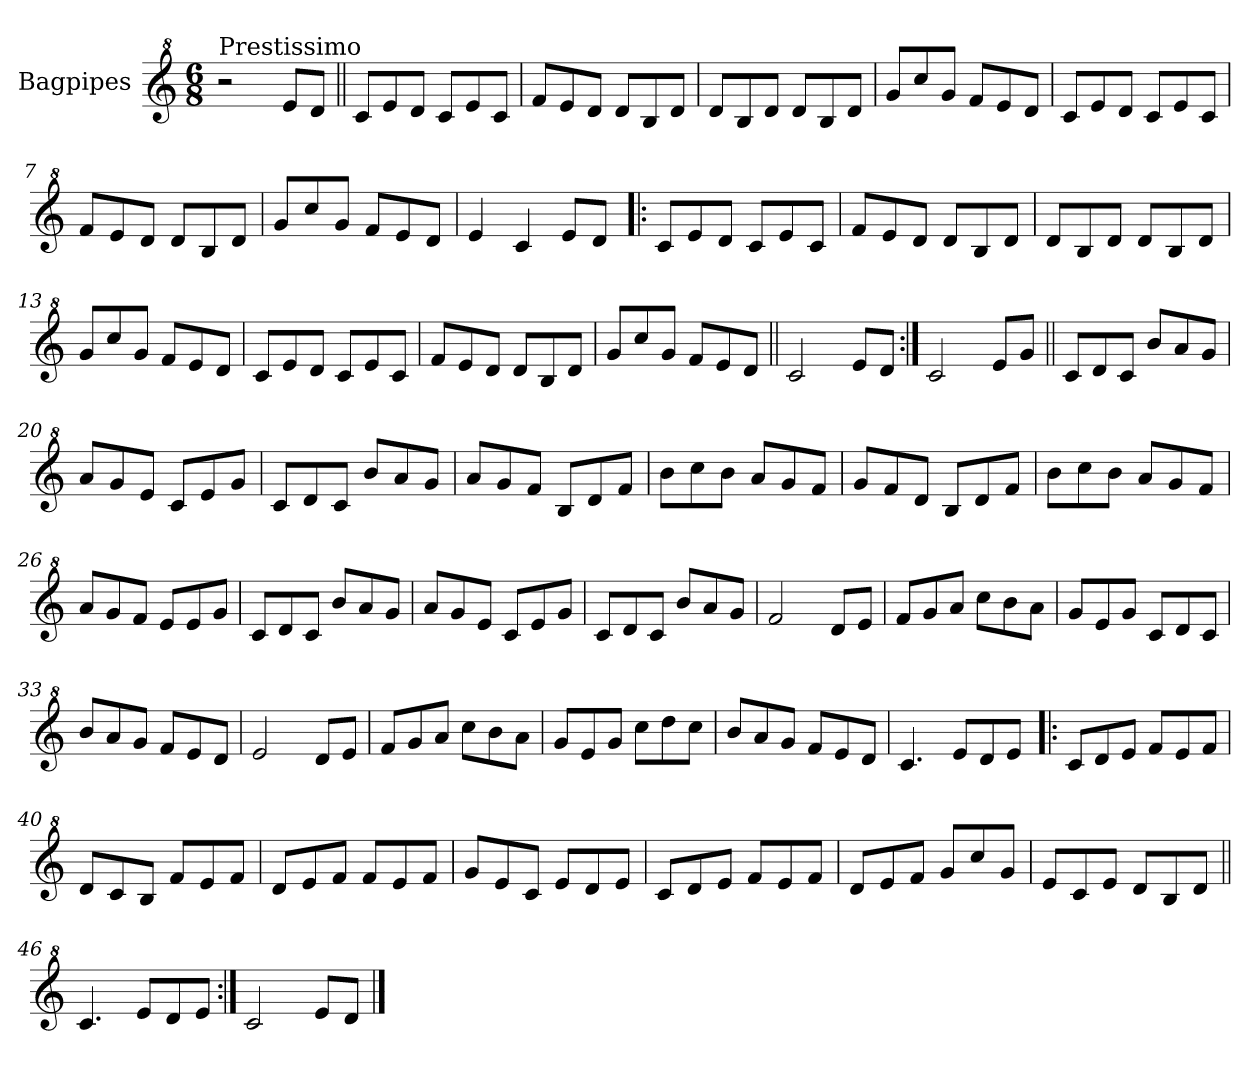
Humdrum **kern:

**kern
*part1
*staff1
*I"Bagpipes
*I'Bag
*clefG^2
*k[]
*C:
*M6/8
=1
!LO:TX:a:t=Prestissimo
2r
8ee/L
8dd/J
=2||
8cc/L
8ee/
8dd/J
8cc/L
8ee/
8cc/J
=3
8ff/L
8ee/
8dd/J
8dd/L
8b/
8dd/J
=4
8dd/L
8b/
8dd/J
8dd/L
8b/
8dd/J
=5
8gg/L
8ccc/
8gg/J
8ff/L
8ee/
8dd/J
=6
8cc/L
8ee/
8dd/J
8cc/L
8ee/
8cc/J
=7
8ff/L
8ee/
8dd/J
8dd/L
8b/
8dd/J
!!LO:LB:g=z
=8
8gg/L
8ccc/
8gg/J
8ff/L
8ee/
8dd/J
=9
4ee/
4cc/
8ee/L
8dd/J
=10!|:
8cc/L
8ee/
8dd/J
8cc/L
8ee/
8cc/J
=11
8ff/L
8ee/
8dd/J
8dd/L
8b/
8dd/J
=12
8dd/L
8b/
8dd/J
8dd/L
8b/
8dd/J
=13
8gg/L
8ccc/
8gg/J
8ff/L
8ee/
8dd/J
=14
8cc/L
8ee/
8dd/J
8cc/L
8ee/
8cc/J
!!LO:LB:g=z
=15
8ff/L
8ee/
8dd/J
8dd/L
8b/
8dd/J
=16
8gg/L
8ccc/
8gg/J
8ff/L
8ee/
8dd/J
=17||
2cc/
8ee/L
8dd/J
=18:|!
2cc/
8ee/L
8gg/J
=19||
8cc/L
8dd/
8cc/J
8bb/L
8aa/
8gg/J
=20
8aa/L
8gg/
8ee/J
8cc/L
8ee/
8gg/J
=21
8cc/L
8dd/
8cc/J
8bb/L
8aa/
8gg/J
=22
8aa/L
8gg/
8ff/J
8b/L
8dd/
8ff/J
!!LO:LB:g=z
=23
8bb\L
8ccc\
8bb\J
8aa/L
8gg/
8ff/J
=24
8gg/L
8ff/
8dd/J
8b/L
8dd/
8ff/J
=25
8bb\L
8ccc\
8bb\J
8aa/L
8gg/
8ff/J
=26
8aa/L
8gg/
8ff/J
8ee/L
8ee/
8gg/J
=27
8cc/L
8dd/
8cc/J
8bb/L
8aa/
8gg/J
=28
8aa/L
8gg/
8ee/J
8cc/L
8ee/
8gg/J
=29
8cc/L
8dd/
8cc/J
8bb/L
8aa/
8gg/J
=30
2ff/
8dd/L
8ee/J
!!LO:LB:g=z
=31
8ff/L
8gg/
8aa/J
8ccc\L
8bb\
8aa\J
=32
8gg/L
8ee/
8gg/J
8cc/L
8dd/
8cc/J
=33
8bb/L
8aa/
8gg/J
8ff/L
8ee/
8dd/J
=34
2ee/
8dd/L
8ee/J
=35
8ff/L
8gg/
8aa/J
8ccc\L
8bb\
8aa\J
=36
8gg/L
8ee/
8gg/J
8ccc\L
8ddd\
8ccc\J
=37
8bb/L
8aa/
8gg/J
8ff/L
8ee/
8dd/J
=38
4.cc/
8ee/L
8dd/
8ee/J
!!LO:LB:g=z
=39!|:
8cc/L
8dd/
8ee/J
8ff/L
8ee/
8ff/J
=40
8dd/L
8cc/
8b/J
8ff/L
8ee/
8ff/J
=41
8dd/L
8ee/
8ff/J
8ff/L
8ee/
8ff/J
=42
8gg/L
8ee/
8cc/J
8ee/L
8dd/
8ee/J
=43
8cc/L
8dd/
8ee/J
8ff/L
8ee/
8ff/J
=44
8dd/L
8ee/
8ff/J
8gg/L
8ccc/
8gg/J
=45
8ee/L
8cc/
8ee/J
8dd/L
8b/
8dd/J
!!LO:LB:g=z
=46||
4.cc/
8ee/L
8dd/
8ee/J
=47:|!
2cc/
8ee/L
8dd/J
==
*-
